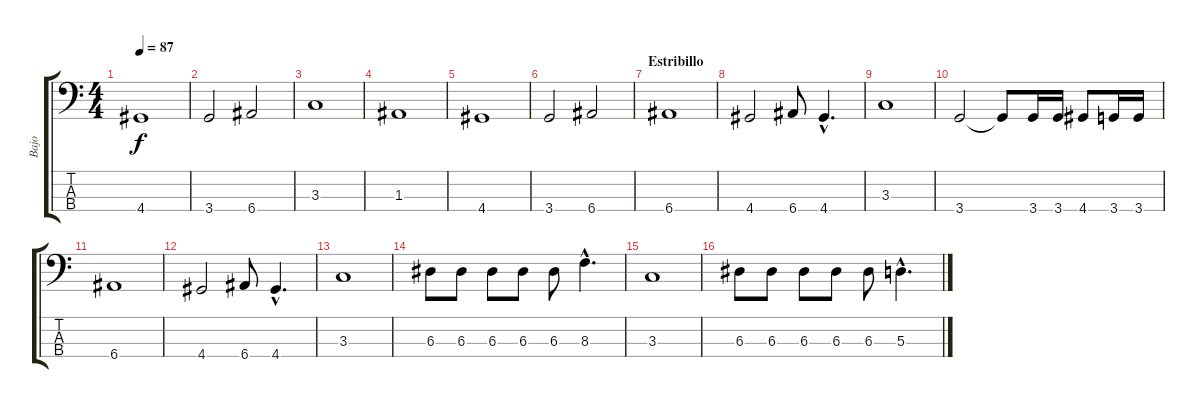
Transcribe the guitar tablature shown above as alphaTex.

\track ("Bajo" "Bajo") {instrument electricbassfinger}
\staff {score tabs}
\tuning (G2 D2 A1 E1) {hide}
\ts (4 4)
\tempo 87
\clef f4
\ks c
4.4.1{dy f} |
3.4.2 6.4.2 |
3.3.1 |
1.3.1 |
4.4.1 |
3.4.2 6.4.2 |
\section ("" "Estribillo")
6.4.1 |
4.4.2 6.4.8 4.4{hac}.4{d} |
3.3.1 |
3.4.2 3.4{t}.8 3.4.16 3.4.16 4.4.8 3.4.16 3.4.16 |
6.4.1 |
4.4.2 6.4.8 4.4{hac}.4{d} |
3.3.1 |
6.3.8 6.3.8 6.3.8 6.3.8 6.3.8 8.3{hac}.4{d} |
3.3.1 |
6.3.8 6.3.8 6.3.8 6.3.8 6.3.8 5.3{hac}.4{d}
